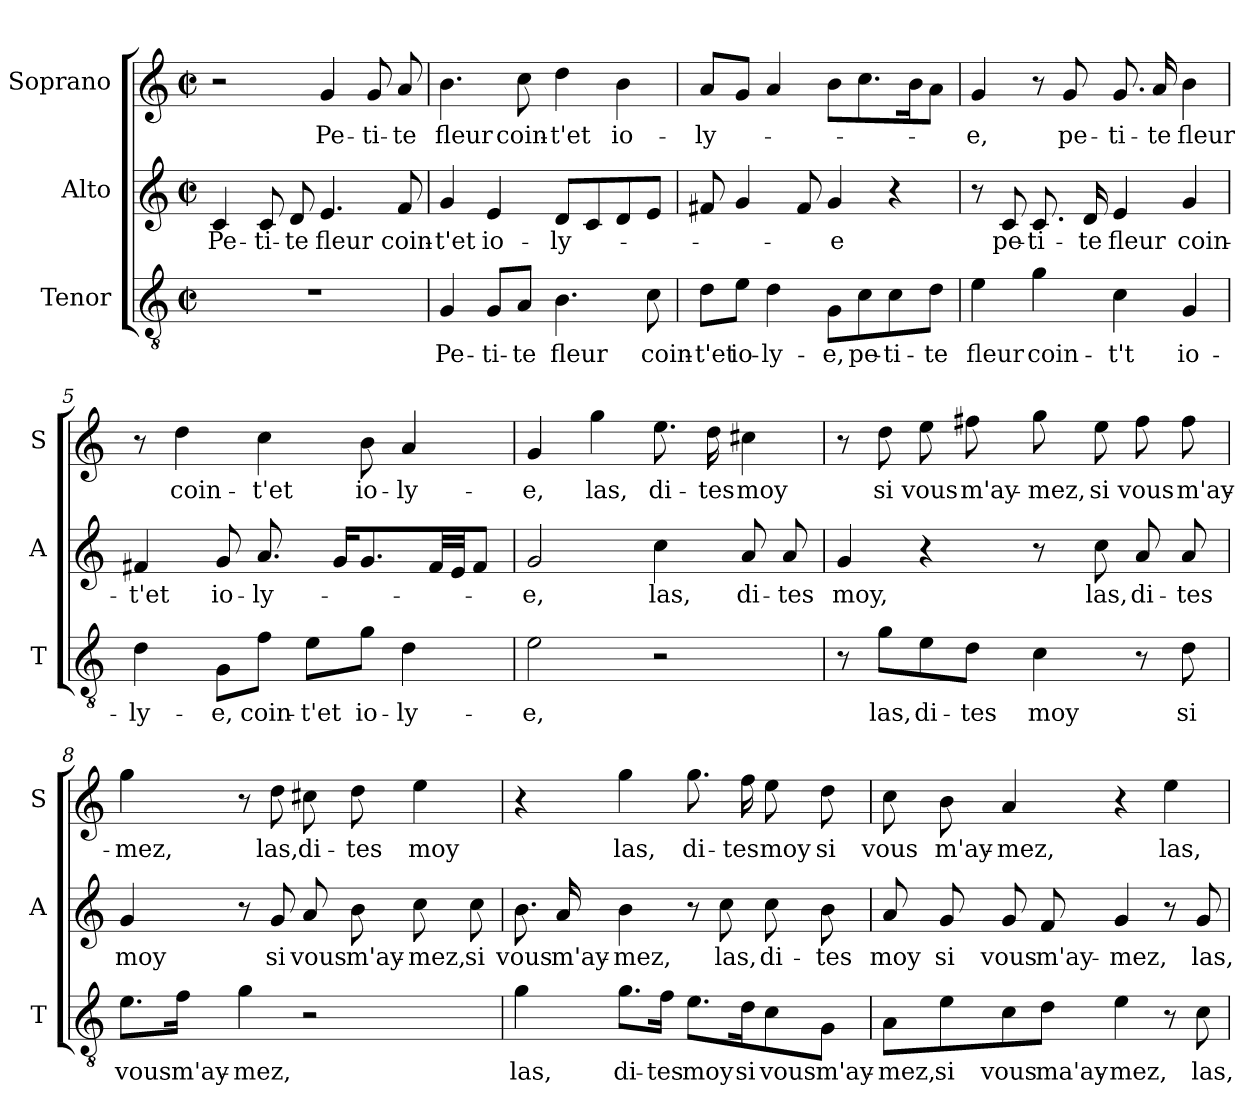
**kern	**text	**kern	**text	**kern	**text
*part3	*part3	*part2	*part2	*part1	*part1
*staff3	*staff3	*staff2	*staff2	*staff1	*staff1
*I"Tenor	*	*I"Alto	*	*I"Soprano	*
*I'T	*	*I'A	*	*I'S	*
*clefGv2	*	*clefG2	*	*clefG2	*
*k[]	*	*k[]	*	*k[]	*
*C:	*	*C:	*	*C:	*
*M2/2	*	*M2/2	*	*M2/2	*
*met(c|)	*	*met(c|)	*	*met(c|)	*
=1	=1	=1	=1	=1	=1
!	!	!	!LO:LY:b	!	!
1r	.	4c/	Pe-	2r	.
!	!	!	!LO:LY:b	!	!
.	.	8c/	-ti-	.	.
!	!	!	!LO:LY:b	!	!
.	.	8d/	-te	.	.
!	!	!	!LO:LY:b	!	!LO:LY:b
.	.	4.e/	fleur	4g/	Pe-
!	!	!	!	!	!LO:LY:b
.	.	.	.	8g/	-ti-
!	!	!	!LO:LY:b	!	!LO:LY:b
.	.	8f/	coin-	8a/	-te
=2	=2	=2	=2	=2	=2
!	!LO:LY:b	!	!LO:LY:b	!	!LO:LY:b
4G/	Pe-	4g/	-t'et	4.b\	fleur
!	!LO:LY:b	!	!LO:LY:b	!	!
8G/L	-ti-	4e/	io-	.	.
!	!LO:LY:b	!	!	!	!LO:LY:b
8A/J	-te	.	.	8cc\	coin-
!	!LO:LY:b	!	!LO:LY:b	!	!LO:LY:b
4.B\	fleur	8d/L	-ly-	4dd\	-t'et
.	.	8c/	.	.	.
!	!	!	!	!	!LO:LY:b
.	.	8d/	.	4b\	io-
!	!LO:LY:b	!	!	!	!
8c\	coin-	8e/J	.	.	.
=3	=3	=3	=3	=3	=3
!	!LO:LY:b	!	!	!	!LO:LY:b
8d\L	-t'et	8f#X/	.	8a/L	-ly-
!	!LO:LY:b	!	!	!	!
8e\J	io-	4g/	.	8g/J	.
!	!LO:LY:b	!	!	!	!
4d\	-ly-	.	.	4a/	.
.	.	8f#/	.	.	.
!	!LO:LY:b	!	!LO:LY:b	!	!
8G\L	-e,	4g/	-e	8b\L	.
!	!LO:LY:b	!	!	!	!
8c\	pe-	.	.	8.cc\	.
!	!LO:LY:b	!	!	!	!
8c\	-ti-	4r	.	.	.
.	.	.	.	16b\k	.
!	!LO:LY:b	!	!	!	!
8d\J	-te	.	.	8a\J	.
!!LO:LB:g=z
=4	=4	=4	=4	=4	=4
!	!LO:LY:b	!	!	!	!LO:LY:b
4e\	fleur	8r	.	4g/	-e,
!	!	!	!LO:LY:b	!	!
.	.	8c/	pe-	.	.
!	!LO:LY:b	!	!LO:LY:b	!	!
4g\	coin-	8.c/	-ti-	8r	.
!	!	!	!	!	!LO:LY:b
.	.	.	.	8g/	pe-
!	!	!	!LO:LY:b	!	!
.	.	16d/	-te	.	.
!	!LO:LY:b	!	!LO:LY:b	!	!LO:LY:b
4c\	-t't	4e/	fleur	8.g/	-ti-
!	!	!	!	!	!LO:LY:b
.	.	.	.	16a/	-te
!	!LO:LY:b	!	!LO:LY:b	!	!LO:LY:b
4G/	io-	4g/	coin-	4b\	fleur
=5	=5	=5	=5	=5	=5
!	!LO:LY:b	!	!LO:LY:b	!	!
4d\	-ly-	4f#X/	-t'et	8r	.
!	!	!	!	!	!LO:LY:b
.	.	.	.	4dd\	coin-
!	!LO:LY:b	!	!LO:LY:b	!	!
8G\L	-e,	8g/	io-	.	.
!	!LO:LY:b	!	!LO:LY:b	!	!LO:LY:b
8f\J	coin-	8.a/	-ly-	4cc\	-t'et
!	!LO:LY:b	!	!	!	!
8e\L	-t'et	.	.	.	.
.	.	16g/KL	.	.	.
!	!LO:LY:b	!	!	!	!LO:LY:b
8g\J	io-	8.g/	.	8b\	io-
!	!LO:LY:b	!	!	!	!LO:LY:b
4d\	-ly-	.	.	4a/	-ly-
.	.	32f#/LL	.	.	.
.	.	32e/JJ	.	.	.
.	.	8f#/J	.	.	.
=6	=6	=6	=6	=6	=6
!	!LO:LY:b	!	!LO:LY:b	!	!LO:LY:b
2e\	-e,	2g/	-e,	4g/	-e,
!	!	!	!	!	!LO:LY:b
.	.	.	.	4gg\	las,
!	!	!	!LO:LY:b	!	!LO:LY:b
2r	.	4cc\	las,	8.ee\	di-
!	!	!	!	!	!LO:LY:b
.	.	.	.	16dd\	-tes
!	!	!	!LO:LY:b	!	!LO:LY:b
.	.	8a/	di-	4cc#X\	moy
!	!	!	!LO:LY:b	!	!
.	.	8a/	-tes	.	.
!!LO:LB:g=z
=7	=7	=7	=7	=7	=7
!	!	!	!LO:LY:b	!	!
8r	.	4g/	moy,	8r	.
!	!LO:LY:b	!	!	!	!LO:LY:b
8g\L	las,	.	.	8dd\	si
!	!LO:LY:b	!	!	!	!LO:LY:b
8e\	di-	4r	.	8ee\	vous
!	!LO:LY:b	!	!	!	!LO:LY:b
8d\J	-tes	.	.	8ff#X\	m'ay-
!	!LO:LY:b	!	!	!	!LO:LY:b
4c\	moy	8r	.	8gg\	-mez,
!	!	!	!LO:LY:b	!	!LO:LY:b
.	.	8cc\	las,	8ee\	si
!	!	!	!LO:LY:b	!	!LO:LY:b
8r	.	8a/	di-	8ff#\	vous
!	!LO:LY:b	!	!LO:LY:b	!	!LO:LY:b
8d\	si	8a/	-tes	8ff#\	m'ay-
=8	=8	=8	=8	=8	=8
!	!LO:LY:b	!	!LO:LY:b	!	!LO:LY:b
8.e\L	vous	4g/	moy	4gg\	-mez,
!	!LO:LY:b	!	!	!	!
16f\Jk	m'ay-	.	.	.	.
!	!LO:LY:b	!	!	!	!
4g\	-mez,	8r	.	8r	.
!	!	!	!LO:LY:b	!	!LO:LY:b
.	.	8g/	si	8dd\	las,
!	!	!	!LO:LY:b	!	!LO:LY:b
2r	.	8a/	vous	8cc#X\	di-
!	!	!	!LO:LY:b	!	!LO:LY:b
.	.	8b\	m'ay-	8dd\	-tes
!	!	!	!LO:LY:b	!	!LO:LY:b
.	.	8cc\	-mez,	4ee\	moy
!	!	!	!LO:LY:b	!	!
.	.	8cc\	si	.	.
=9	=9	=9	=9	=9	=9
!	!LO:LY:b	!	!LO:LY:b	!	!
4g\	las,	8.b\	vous	4r	.
!	!	!	!LO:LY:b	!	!
.	.	16a/	m'ay-	.	.
!	!LO:LY:b	!	!LO:LY:b	!	!LO:LY:b
8.g\L	di-	4b\	-mez,	4gg\	las,
!	!LO:LY:b	!	!	!	!
16f\Jk	-tes	.	.	.	.
!	!LO:LY:b	!	!	!	!LO:LY:b
8.e\L	moy	8r	.	8.gg\	di-
!	!	!	!LO:LY:b	!	!
.	.	8cc\	las,	.	.
!	!LO:LY:b	!	!	!	!LO:LY:b
16d\K	si	.	.	16ff\	-tes
!	!LO:LY:b	!	!LO:LY:b	!	!LO:LY:b
8c\	vous	8cc\	di-	8ee\	moy
!	!LO:LY:b	!	!LO:LY:b	!	!LO:LY:b
8G\J	m'ay-	8b\	-tes	8dd\	si
!!LO:PB:g=z
=10	=10	=10	=10	=10	=10
!	!LO:LY:b	!	!LO:LY:b	!	!LO:LY:b
8A\L	-mez,	8a/	moy	8cc\	vous
!	!LO:LY:b	!	!LO:LY:b	!	!LO:LY:b
8e\	si	8g/	si	8b\	m'ay-
!	!LO:LY:b	!	!LO:LY:b	!	!LO:LY:b
8c\	vous	8g/	vous	4a/	-mez,
!	!LO:LY:b	!	!LO:LY:b	!	!
8d\J	ma'ay-	8f/	m'ay-	.	.
!	!LO:LY:b	!	!LO:LY:b	!	!
4e\	-mez,	4g/	-mez,	4r	.
!	!	!	!	!	!LO:LY:b
8r	.	8r	.	4ee\	las,
!	!LO:LY:b	!	!LO:LY:b	!	!
8c\	las,	8g/	las,	.	.
=	=	=	=	=	=
*-	*-	*-	*-	*-	*-
